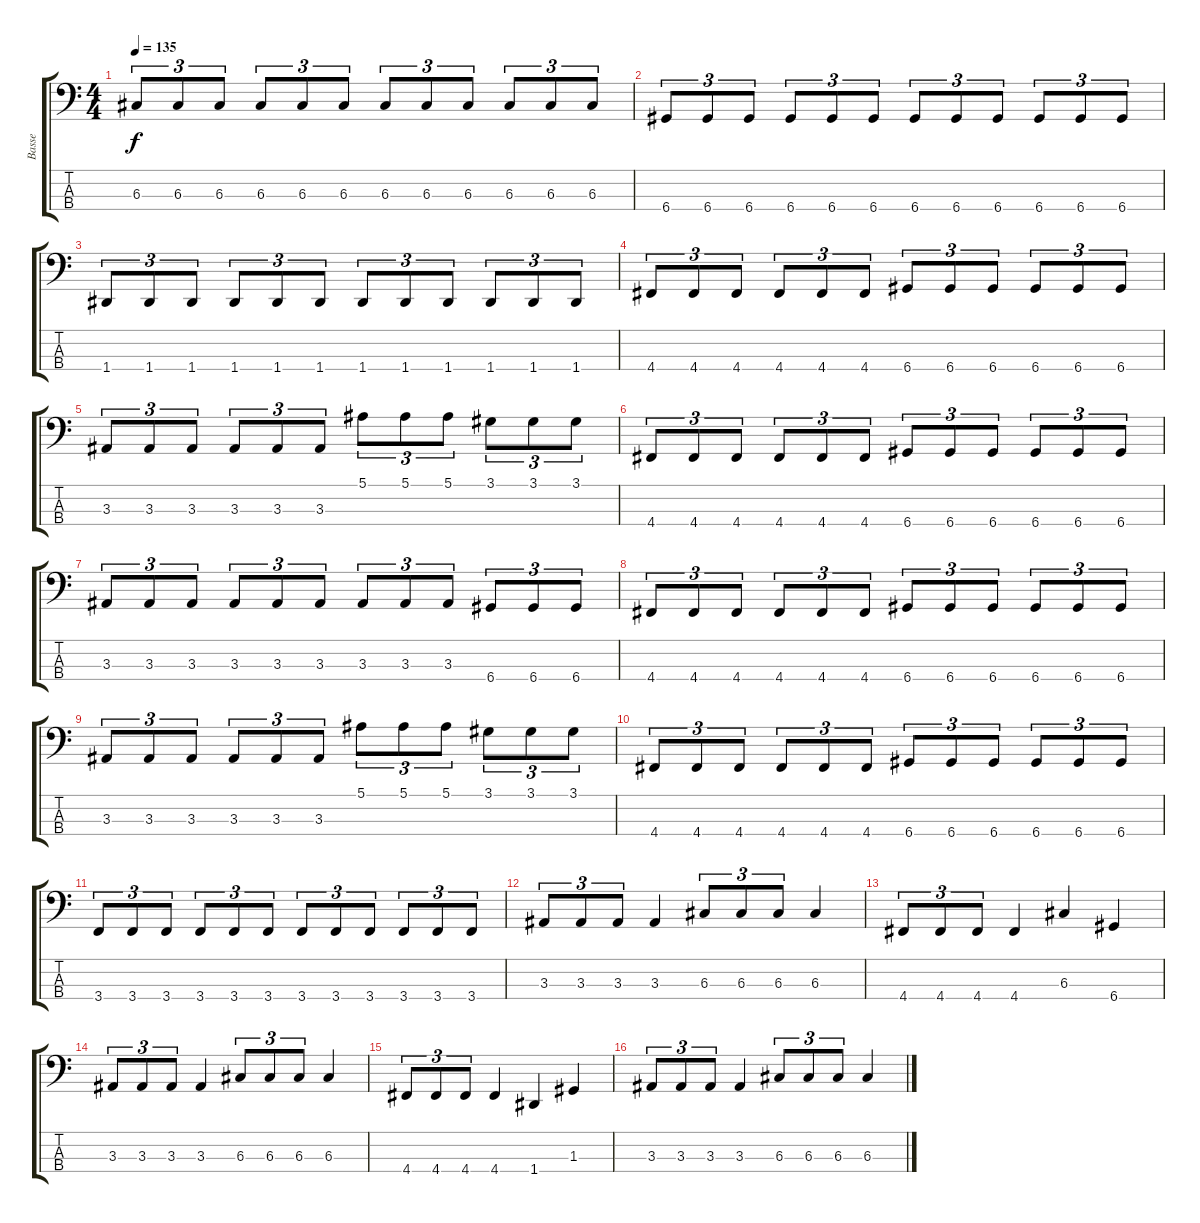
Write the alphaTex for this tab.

\track ("Basse" "Basse") {instrument electricbasspick}
\staff {score tabs}
\tuning (F2 C2 G1 D1) {hide}
\ts (4 4)
\tempo 135
\clef f4
\ks c
6.3.8{tu (3 2) dy f} 6.3.8{tu (3 2)} 6.3.8{tu (3 2)} 6.3.8{tu (3 2)} 6.3.8{tu (3 2)} 6.3.8{tu (3 2)} 6.3.8{tu (3 2)} 6.3.8{tu (3 2)} 6.3.8{tu (3 2)} 6.3.8{tu (3 2)} 6.3.8{tu (3 2)} 6.3.8{tu (3 2)} |
6.4.8{tu (3 2)} 6.4.8{tu (3 2)} 6.4.8{tu (3 2)} 6.4.8{tu (3 2)} 6.4.8{tu (3 2)} 6.4.8{tu (3 2)} 6.4.8{tu (3 2)} 6.4.8{tu (3 2)} 6.4.8{tu (3 2)} 6.4.8{tu (3 2)} 6.4.8{tu (3 2)} 6.4.8{tu (3 2)} |
1.4.8{tu (3 2)} 1.4.8{tu (3 2)} 1.4.8{tu (3 2)} 1.4.8{tu (3 2)} 1.4.8{tu (3 2)} 1.4.8{tu (3 2)} 1.4.8{tu (3 2)} 1.4.8{tu (3 2)} 1.4.8{tu (3 2)} 1.4.8{tu (3 2)} 1.4.8{tu (3 2)} 1.4.8{tu (3 2)} |
4.4.8{tu (3 2)} 4.4.8{tu (3 2)} 4.4.8{tu (3 2)} 4.4.8{tu (3 2)} 4.4.8{tu (3 2)} 4.4.8{tu (3 2)} 6.4.8{tu (3 2)} 6.4.8{tu (3 2)} 6.4.8{tu (3 2)} 6.4.8{tu (3 2)} 6.4.8{tu (3 2)} 6.4.8{tu (3 2)} |
3.3.8{tu (3 2)} 3.3.8{tu (3 2)} 3.3.8{tu (3 2)} 3.3.8{tu (3 2)} 3.3.8{tu (3 2)} 3.3.8{tu (3 2)} 5.1.8{tu (3 2)} 5.1.8{tu (3 2)} 5.1.8{tu (3 2)} 3.1.8{tu (3 2)} 3.1.8{tu (3 2)} 3.1.8{tu (3 2)} |
4.4.8{tu (3 2)} 4.4.8{tu (3 2)} 4.4.8{tu (3 2)} 4.4.8{tu (3 2)} 4.4.8{tu (3 2)} 4.4.8{tu (3 2)} 6.4.8{tu (3 2)} 6.4.8{tu (3 2)} 6.4.8{tu (3 2)} 6.4.8{tu (3 2)} 6.4.8{tu (3 2)} 6.4.8{tu (3 2)} |
3.3.8{tu (3 2)} 3.3.8{tu (3 2)} 3.3.8{tu (3 2)} 3.3.8{tu (3 2)} 3.3.8{tu (3 2)} 3.3.8{tu (3 2)} 3.3.8{tu (3 2)} 3.3.8{tu (3 2)} 3.3.8{tu (3 2)} 6.4.8{tu (3 2)} 6.4.8{tu (3 2)} 6.4.8{tu (3 2)} |
4.4.8{tu (3 2)} 4.4.8{tu (3 2)} 4.4.8{tu (3 2)} 4.4.8{tu (3 2)} 4.4.8{tu (3 2)} 4.4.8{tu (3 2)} 6.4.8{tu (3 2)} 6.4.8{tu (3 2)} 6.4.8{tu (3 2)} 6.4.8{tu (3 2)} 6.4.8{tu (3 2)} 6.4.8{tu (3 2)} |
3.3.8{tu (3 2)} 3.3.8{tu (3 2)} 3.3.8{tu (3 2)} 3.3.8{tu (3 2)} 3.3.8{tu (3 2)} 3.3.8{tu (3 2)} 5.1.8{tu (3 2)} 5.1.8{tu (3 2)} 5.1.8{tu (3 2)} 3.1.8{tu (3 2)} 3.1.8{tu (3 2)} 3.1.8{tu (3 2)} |
4.4.8{tu (3 2)} 4.4.8{tu (3 2)} 4.4.8{tu (3 2)} 4.4.8{tu (3 2)} 4.4.8{tu (3 2)} 4.4.8{tu (3 2)} 6.4.8{tu (3 2)} 6.4.8{tu (3 2)} 6.4.8{tu (3 2)} 6.4.8{tu (3 2)} 6.4.8{tu (3 2)} 6.4.8{tu (3 2)} |
3.4.8{tu (3 2)} 3.4.8{tu (3 2)} 3.4.8{tu (3 2)} 3.4.8{tu (3 2)} 3.4.8{tu (3 2)} 3.4.8{tu (3 2)} 3.4.8{tu (3 2)} 3.4.8{tu (3 2)} 3.4.8{tu (3 2)} 3.4.8{tu (3 2)} 3.4.8{tu (3 2)} 3.4.8{tu (3 2)} |
3.3.8{tu (3 2)} 3.3.8{tu (3 2)} 3.3.8{tu (3 2)} 3.3.4 6.3.8{tu (3 2)} 6.3.8{tu (3 2)} 6.3.8{tu (3 2)} 6.3.4 |
4.4.8{tu (3 2)} 4.4.8{tu (3 2)} 4.4.8{tu (3 2)} 4.4.4 6.3.4 6.4.4 |
3.3.8{tu (3 2)} 3.3.8{tu (3 2)} 3.3.8{tu (3 2)} 3.3.4 6.3.8{tu (3 2)} 6.3.8{tu (3 2)} 6.3.8{tu (3 2)} 6.3.4 |
4.4.8{tu (3 2)} 4.4.8{tu (3 2)} 4.4.8{tu (3 2)} 4.4.4 1.4.4 1.3.4 |
3.3.8{tu (3 2)} 3.3.8{tu (3 2)} 3.3.8{tu (3 2)} 3.3.4 6.3.8{tu (3 2)} 6.3.8{tu (3 2)} 6.3.8{tu (3 2)} 6.3.4
